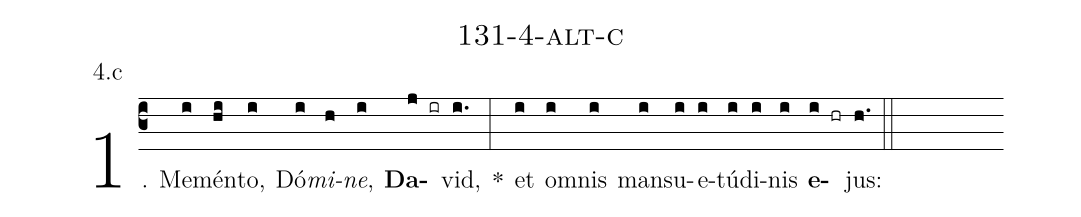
name: 131-4-alt-c;
annotation: 4.c;
%%
(c3)1. Me(i)mén(hi)to,(i) Dó(i)<i>mi</i>(h)<i>ne</i>,(i) <b>Da</b>(j ir)vid,(i.) *(:) et(i) om(i)nis(i) man(i)su(i)e(i)tú(i)di(i)nis(i) <b>e</b>(i hr)jus:(h.) (::)
